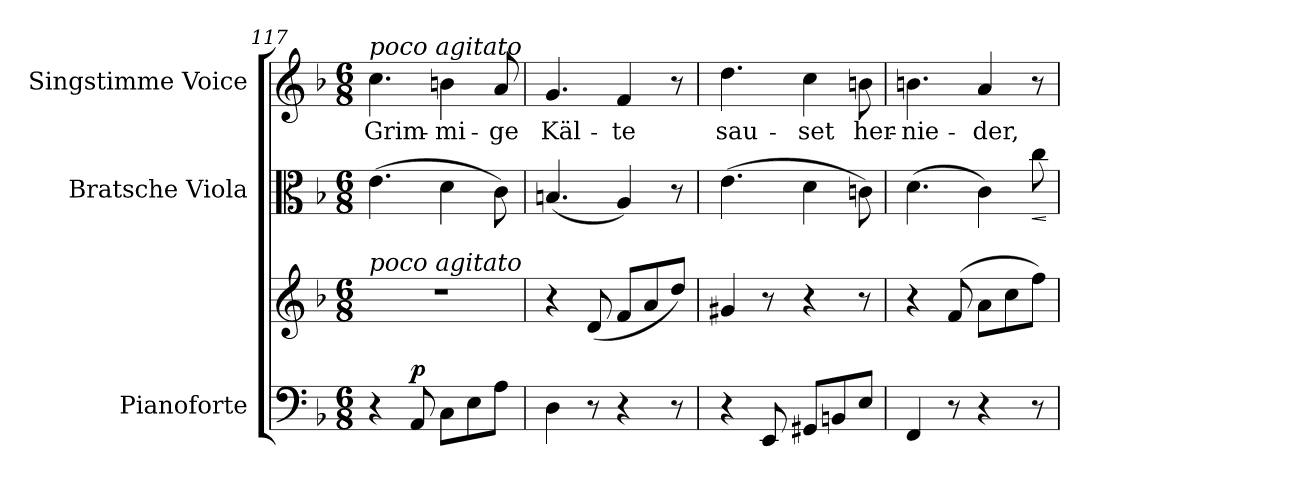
**kern	**kern	**dynam	**kern	**dynam	**kern	**text
*part3	*part3	*part3	*part2	*part2	*part1	*part1
*staff4	*staff3	*staff3/4	*staff2	*staff2	*staff1	*staff1
*I"Pianoforte	*	*	*I"Bratsche Viola	*	*I"Singstimme Voice	*
*I'Pno	*	*	*I'Vla	*	*	*
*clefF4	*clefG2	*	*clefC3	*	*clefG2	*
*k[b-]	*k[b-]	*	*k[b-]	*	*k[b-]	*
*M6/8	*M6/8	*	*M6/8	*	*M6/8	*
=117	=117	=117	=117	=117	=117	=117
!	!	!	!	!	!LO:TX:a:i:t=poco agitato	!
!	!LO:TX:a:i:t=poco agitato	!	!	!	!	!
!	!	!	!	!	!	!LO:LY:b
4r	2.r	.	(4.e\	.	4.cc\	Grim-
!	!	!LO:DY:a=2	!	!	!	!
8AA/	.	p	.	.	.	.
!	!	!	!	!	!	!LO:LY:b
8C\L	.	.	4d\	.	4bn\	-mi-
8E\	.	.	.	.	.	.
!	!	!	!	!	!	!LO:LY:b
8A\J	.	.	8c\)	.	8a/	-ge
=118	=118	=118	=118	=118	=118	=118
!	!	!	!	!	!	!LO:LY:b
4D\	4r	.	(4.Bn/	.	4.g/	Käl-
8r	(8d/	.	.	.	.	.
!	!	!	!	!	!	!LO:LY:b
4r	8f/L	.	4A/)	.	4f/	-te
.	8a/	.	.	.	.	.
8r	8dd/J)	.	8r	.	8r	.
=119	=119	=119	=119	=119	=119	=119
!	!	!	!	!	!	!LO:LY:b
4r	4g#X/	.	(4.e\	.	4.dd\	sau-
8EE/	8r	.	.	.	.	.
!	!	!	!	!	!	!LO:LY:b
8GG#X/L	4r	.	4d\	.	4cc\	-set
8BBn/	.	.	.	.	.	.
!	!	!	!	!	!	!LO:LY:b
8E/J	8r	.	8cn\)	.	8bn\	her-
=120	=120	=120	=120	=120	=120	=120
!	!	!	!	!	!	!LO:LY:b
4FF/	4r	.	(4.d\	.	4.bn\	-nie-
8r	(8f/	.	.	.	.	.
!	!	!	!	!	!	!LO:LY:b
4r	8a\L	.	4c\)	.	4a/	-der,
.	8cc\	.	.	.	.	.
!	!	!	!	!LO:HP:b	!	!
8r	8ff\J)	.	8cc\	<	8r	.
.	.	.	.	[	.	.
=	=	=	=	=	=	=
*-	*-	*-	*-	*-	*-	*-
